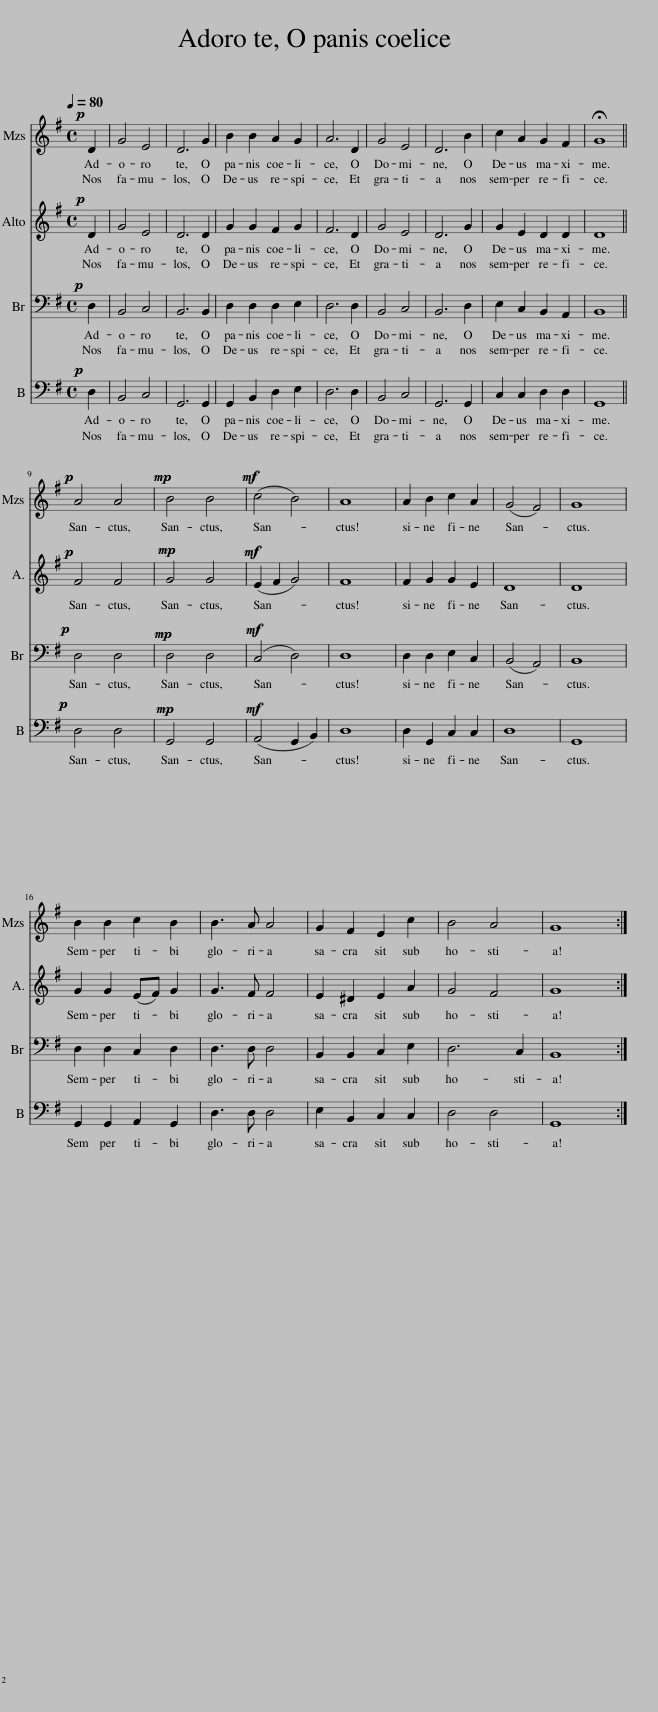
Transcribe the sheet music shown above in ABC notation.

X:1
%%score 1 2 3 4
L:1/8
Q:1/4=80
M:4/4
I:linebreak $
K:G
V:1 treble
V:2 treble
V:3 bass
V:4 bass
V:1
!p! D2 | G4 E4 | D6 G2 | B2 B2 A2 G2 | A6 D2 | %5
 G4 E4 | D6 B2 | c2 A2 G2 F2 | !fermata!G8 ||$!p! A4 A4 | %10
!mp! B4 B4 |!mf! (c4 B4) | A8 | A2 B2 c2 A2 | (G4 F4) | %15
 G8 |$ B2 B2 c2 B2 | B3 A A4 | G2 F2 E2 c2 | B4 A4 | %20
 G8 :| %21
V:2
!p! D2 | G4 E4 | D6 D2 | G2 G2 F2 G2 | F6 D2 | %5
 G4 E4 | D6 G2 | G2 E2 D2 D2 | D8 ||$!p! F4 F4 | %10
!mp! G4 G4 |!mf! (E2 F2 G4) | F8 | F2 G2 G2 E2 | D8 | %15
 D8 |$ G2 G2 (EF) G2 | G3 F F4 | E2 ^D2 E2 A2 | G4 F4 | %20
 G8 :| %21
V:3
!p! D,2 | B,,4 C,4 | B,,6 B,,2 | D,2 D,2 D,2 E,2 | D,6 D,2 | %5
 B,,4 C,4 | B,,6 D,2 | E,2 C,2 B,,2 A,,2 | B,,8 ||$!p! D,4 D,4 | %10
!mp! D,4 D,4 |!mf! (C,4 D,4) | D,8 | D,2 D,2 E,2 C,2 | (B,,4 A,,4) | %15
 B,,8 |$ D,2 D,2 C,2 D,2 | D,3 D, D,4 | B,,2 B,,2 C,2 E,2 | D,6 C,2 | %20
 B,,8 :| %21
V:4
!p! D,2 | B,,4 C,4 | G,,6 G,,2 | G,,2 B,,2 D,2 E,2 | D,6 D,2 | %5
 B,,4 C,4 | G,,6 G,,2 | C,2 C,2 D,2 D,2 | G,,8 ||$!p! D,4 D,4 | %10
!mp! G,,4 G,,4 |!mf! (A,,4 G,,2 B,,2) | D,8 | D,2 G,,2 C,2 C,2 | D,8 | %15
 G,,8 |$ G,,2 G,,2 A,,2 G,,2 | D,3 D, D,4 | E,2 B,,2 C,2 C,2 | D,4 D,4 | %20
 G,,8 :| %21
